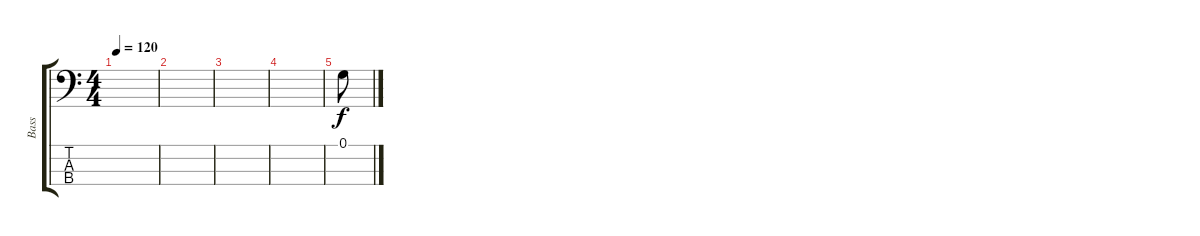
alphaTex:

\track ("Bass" "Bass") {instrument electricbassfinger}
\staff {score tabs}
\tuning (G2 D2 A1 E1) {hide}
\ts (4 4)
\tempo 120
\clef f4
\ks c
|
|
|
|
0.1.8{dy f}
